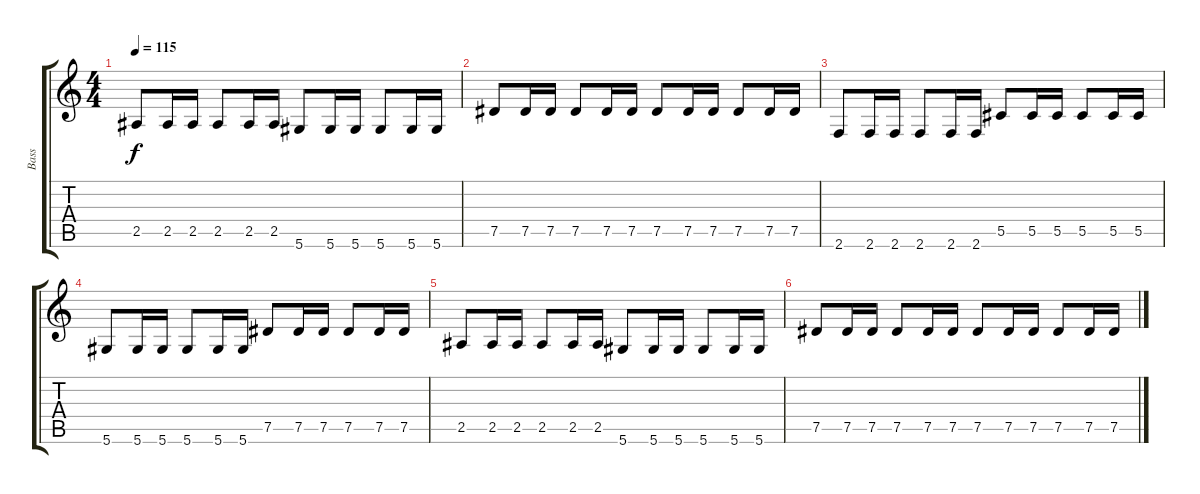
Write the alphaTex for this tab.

\track ("Bass" "Bass") {instrument electricbasspick}
\staff {score tabs}
\tuning (Eb4 Bb3 Gb3 Db3 Ab2 Eb2) {hide}
\ts (4 4)
\tempo 115
\clef g2
\ks c
2.5.8{dy f} 2.5.16 2.5.16 2.5.8 2.5.16 2.5.16 5.6.8 5.6.16 5.6.16 5.6.8 5.6.16 5.6.16 |
7.5.8 7.5.16 7.5.16 7.5.8 7.5.16 7.5.16 7.5.8 7.5.16 7.5.16 7.5.8 7.5.16 7.5.16 |
2.6.8 2.6.16 2.6.16 2.6.8 2.6.16 2.6.16 5.5.8 5.5.16 5.5.16 5.5.8 5.5.16 5.5.16 |
5.6.8 5.6.16 5.6.16 5.6.8 5.6.16 5.6.16 7.5.8 7.5.16 7.5.16 7.5.8 7.5.16 7.5.16 |
2.5.8 2.5.16 2.5.16 2.5.8 2.5.16 2.5.16 5.6.8 5.6.16 5.6.16 5.6.8 5.6.16 5.6.16 |
7.5.8 7.5.16 7.5.16 7.5.8 7.5.16 7.5.16 7.5.8 7.5.16 7.5.16 7.5.8 7.5.16 7.5.16
